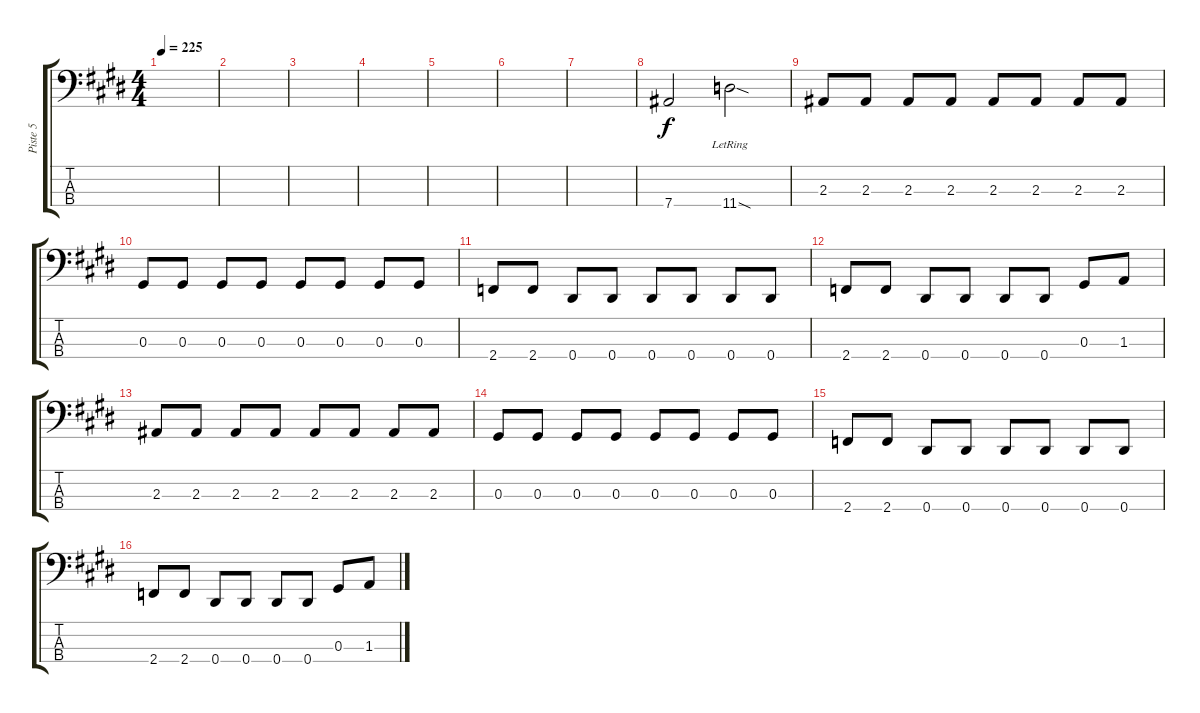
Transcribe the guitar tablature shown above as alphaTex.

\track ("Piste 5" "Piste 5") {instrument electricbasspick}
\staff {score tabs}
\tuning (Gb2 Db2 Ab1 Eb1) {hide}
\ts (4 4)
\tempo 225
\clef f4
\ks e
|
|
|
|
|
|
|
7.4.2 11.4{sod lr}.2 |
2.3.8 2.3.8 2.3.8 2.3.8 2.3.8 2.3.8 2.3.8 2.3.8 |
0.3.8 0.3.8 0.3.8 0.3.8 0.3.8 0.3.8 0.3.8 0.3.8 |
2.4.8 2.4.8 0.4.8 0.4.8 0.4.8 0.4.8 0.4.8 0.4.8 |
2.4.8 2.4.8 0.4.8 0.4.8 0.4.8 0.4.8 0.3.8 1.3.8 |
2.3.8 2.3.8 2.3.8 2.3.8 2.3.8 2.3.8 2.3.8 2.3.8 |
0.3.8 0.3.8 0.3.8 0.3.8 0.3.8 0.3.8 0.3.8 0.3.8 |
2.4.8 2.4.8 0.4.8 0.4.8 0.4.8 0.4.8 0.4.8 0.4.8 |
2.4.8 2.4.8 0.4.8 0.4.8 0.4.8 0.4.8 0.3.8 1.3.8
